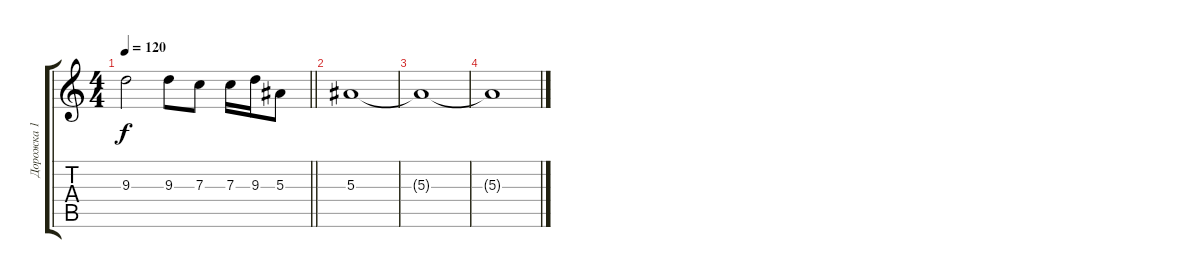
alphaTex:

\track ("Дорожка 1" "Дорожка 1") {instrument distortionguitar}
\staff {score tabs}
\tuning (D4 A3 F3 C3 G2 D2) {hide}
\ts (4 4)
\tempo 120
\clef g2
\barLineRight lightlight
\ks c
9.3.2{dy f} 9.3.8 7.3.8 7.3.16 9.3.16 5.3.8 |
5.3.1{volume 0} |
5.3{t}.1 |
5.3{t}.1
